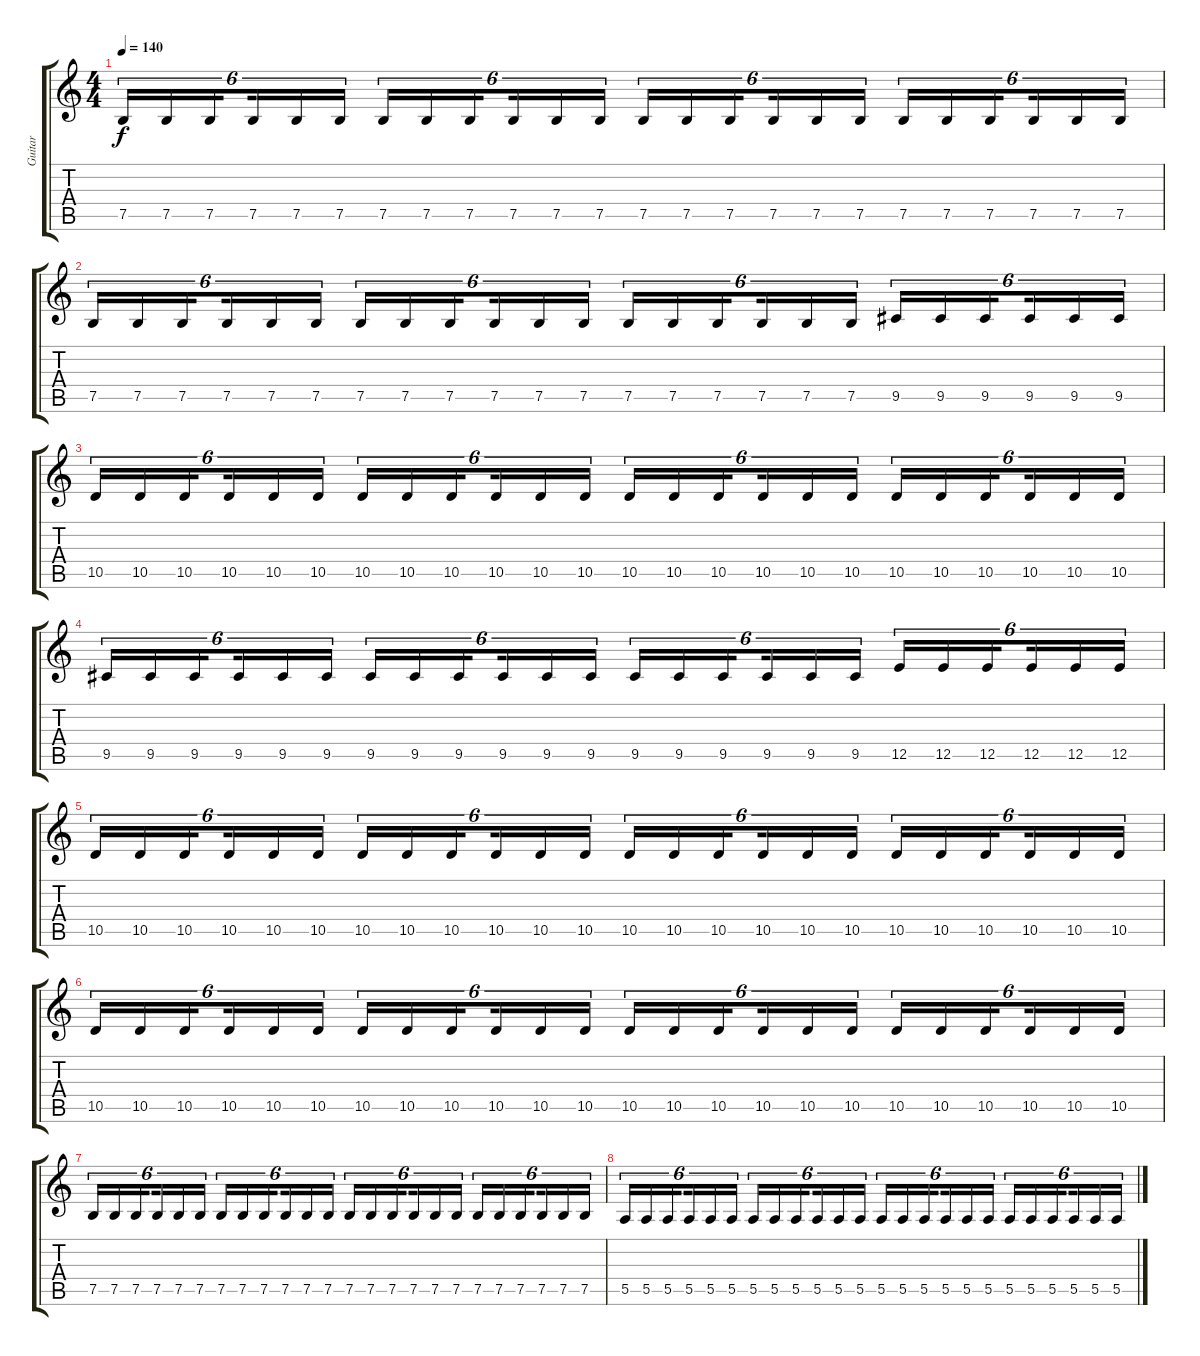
\track ("Guitar" "Guitar") {instrument distortionguitar}
\staff {score tabs}
\tuning (B3 Gb3 D3 A2 E2 B1) {hide}
\ts (4 4)
\tempo 140
\clef g2
\ks c
7.5.16{tu (6 4) dy f} 7.5.16{tu (6 4)} 7.5.16{tu (6 4) beam splitsecondary} 7.5.16{tu (6 4)} 7.5.16{tu (6 4)} 7.5.16{tu (6 4)} 7.5.16{tu (6 4)} 7.5.16{tu (6 4)} 7.5.16{tu (6 4) beam splitsecondary} 7.5.16{tu (6 4)} 7.5.16{tu (6 4)} 7.5.16{tu (6 4)} 7.5.16{tu (6 4)} 7.5.16{tu (6 4)} 7.5.16{tu (6 4) beam splitsecondary} 7.5.16{tu (6 4)} 7.5.16{tu (6 4)} 7.5.16{tu (6 4)} 7.5.16{tu (6 4)} 7.5.16{tu (6 4)} 7.5.16{tu (6 4) beam splitsecondary} 7.5.16{tu (6 4)} 7.5.16{tu (6 4)} 7.5.16{tu (6 4)} |
7.5.16{tu (6 4)} 7.5.16{tu (6 4)} 7.5.16{tu (6 4) beam splitsecondary} 7.5.16{tu (6 4)} 7.5.16{tu (6 4)} 7.5.16{tu (6 4)} 7.5.16{tu (6 4)} 7.5.16{tu (6 4)} 7.5.16{tu (6 4) beam splitsecondary} 7.5.16{tu (6 4)} 7.5.16{tu (6 4)} 7.5.16{tu (6 4)} 7.5.16{tu (6 4)} 7.5.16{tu (6 4)} 7.5.16{tu (6 4) beam splitsecondary} 7.5.16{tu (6 4)} 7.5.16{tu (6 4)} 7.5.16{tu (6 4)} 9.5.16{tu (6 4)} 9.5.16{tu (6 4)} 9.5.16{tu (6 4) beam splitsecondary} 9.5.16{tu (6 4)} 9.5.16{tu (6 4)} 9.5.16{tu (6 4)} |
10.5.16{tu (6 4)} 10.5.16{tu (6 4)} 10.5.16{tu (6 4) beam splitsecondary} 10.5.16{tu (6 4)} 10.5.16{tu (6 4)} 10.5.16{tu (6 4)} 10.5.16{tu (6 4)} 10.5.16{tu (6 4)} 10.5.16{tu (6 4) beam splitsecondary} 10.5.16{tu (6 4)} 10.5.16{tu (6 4)} 10.5.16{tu (6 4)} 10.5.16{tu (6 4)} 10.5.16{tu (6 4)} 10.5.16{tu (6 4) beam splitsecondary} 10.5.16{tu (6 4)} 10.5.16{tu (6 4)} 10.5.16{tu (6 4)} 10.5.16{tu (6 4)} 10.5.16{tu (6 4)} 10.5.16{tu (6 4) beam splitsecondary} 10.5.16{tu (6 4)} 10.5.16{tu (6 4)} 10.5.16{tu (6 4)} |
9.5.16{tu (6 4)} 9.5.16{tu (6 4)} 9.5.16{tu (6 4) beam splitsecondary} 9.5.16{tu (6 4)} 9.5.16{tu (6 4)} 9.5.16{tu (6 4)} 9.5.16{tu (6 4)} 9.5.16{tu (6 4)} 9.5.16{tu (6 4) beam splitsecondary} 9.5.16{tu (6 4)} 9.5.16{tu (6 4)} 9.5.16{tu (6 4)} 9.5.16{tu (6 4)} 9.5.16{tu (6 4)} 9.5.16{tu (6 4) beam splitsecondary} 9.5.16{tu (6 4)} 9.5.16{tu (6 4)} 9.5.16{tu (6 4)} 12.5.16{tu (6 4)} 12.5.16{tu (6 4)} 12.5.16{tu (6 4) beam splitsecondary} 12.5.16{tu (6 4)} 12.5.16{tu (6 4)} 12.5.16{tu (6 4)} |
10.5.16{tu (6 4)} 10.5.16{tu (6 4)} 10.5.16{tu (6 4) beam splitsecondary} 10.5.16{tu (6 4)} 10.5.16{tu (6 4)} 10.5.16{tu (6 4)} 10.5.16{tu (6 4)} 10.5.16{tu (6 4)} 10.5.16{tu (6 4) beam splitsecondary} 10.5.16{tu (6 4)} 10.5.16{tu (6 4)} 10.5.16{tu (6 4)} 10.5.16{tu (6 4)} 10.5.16{tu (6 4)} 10.5.16{tu (6 4) beam splitsecondary} 10.5.16{tu (6 4)} 10.5.16{tu (6 4)} 10.5.16{tu (6 4)} 10.5.16{tu (6 4)} 10.5.16{tu (6 4)} 10.5.16{tu (6 4) beam splitsecondary} 10.5.16{tu (6 4)} 10.5.16{tu (6 4)} 10.5.16{tu (6 4)} |
10.5.16{tu (6 4)} 10.5.16{tu (6 4)} 10.5.16{tu (6 4) beam splitsecondary} 10.5.16{tu (6 4)} 10.5.16{tu (6 4)} 10.5.16{tu (6 4)} 10.5.16{tu (6 4)} 10.5.16{tu (6 4)} 10.5.16{tu (6 4) beam splitsecondary} 10.5.16{tu (6 4)} 10.5.16{tu (6 4)} 10.5.16{tu (6 4)} 10.5.16{tu (6 4)} 10.5.16{tu (6 4)} 10.5.16{tu (6 4) beam splitsecondary} 10.5.16{tu (6 4)} 10.5.16{tu (6 4)} 10.5.16{tu (6 4)} 10.5.16{tu (6 4)} 10.5.16{tu (6 4)} 10.5.16{tu (6 4) beam splitsecondary} 10.5.16{tu (6 4)} 10.5.16{tu (6 4)} 10.5.16{tu (6 4)} |
7.5.16{tu (6 4)} 7.5.16{tu (6 4)} 7.5.16{tu (6 4) beam splitsecondary} 7.5.16{tu (6 4)} 7.5.16{tu (6 4)} 7.5.16{tu (6 4)} 7.5.16{tu (6 4)} 7.5.16{tu (6 4)} 7.5.16{tu (6 4) beam splitsecondary} 7.5.16{tu (6 4)} 7.5.16{tu (6 4)} 7.5.16{tu (6 4)} 7.5.16{tu (6 4)} 7.5.16{tu (6 4)} 7.5.16{tu (6 4) beam splitsecondary} 7.5.16{tu (6 4)} 7.5.16{tu (6 4)} 7.5.16{tu (6 4)} 7.5.16{tu (6 4)} 7.5.16{tu (6 4)} 7.5.16{tu (6 4) beam splitsecondary} 7.5.16{tu (6 4)} 7.5.16{tu (6 4)} 7.5.16{tu (6 4)} |
5.5.16{tu (6 4)} 5.5.16{tu (6 4)} 5.5.16{tu (6 4) beam splitsecondary} 5.5.16{tu (6 4)} 5.5.16{tu (6 4)} 5.5.16{tu (6 4)} 5.5.16{tu (6 4)} 5.5.16{tu (6 4)} 5.5.16{tu (6 4) beam splitsecondary} 5.5.16{tu (6 4)} 5.5.16{tu (6 4)} 5.5.16{tu (6 4)} 5.5.16{tu (6 4)} 5.5.16{tu (6 4)} 5.5.16{tu (6 4) beam splitsecondary} 5.5.16{tu (6 4)} 5.5.16{tu (6 4)} 5.5.16{tu (6 4)} 5.5.16{tu (6 4)} 5.5.16{tu (6 4)} 5.5.16{tu (6 4) beam splitsecondary} 5.5.16{tu (6 4)} 5.5.16{tu (6 4)} 5.5.16{tu (6 4)}
